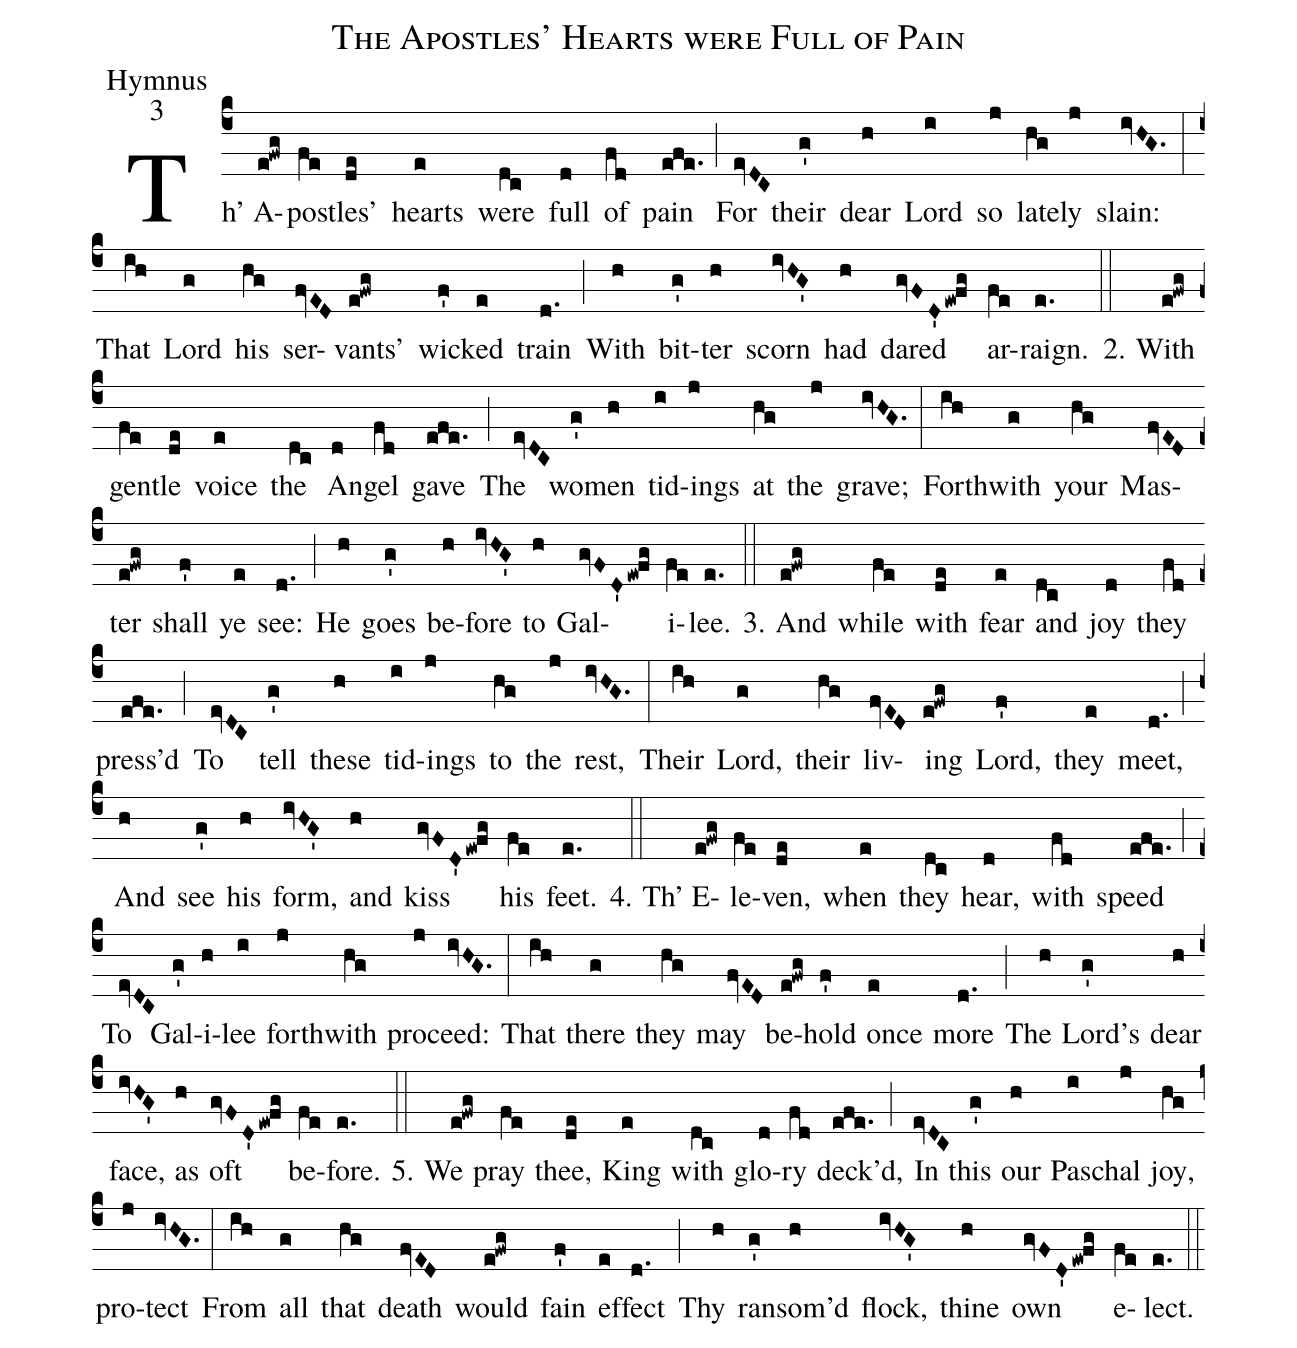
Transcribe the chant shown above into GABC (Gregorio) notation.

name: The Apostles' Hearts were Full of Pain;
office-part: Hymnus;
mode: 3;
%%
(c4)Th' A(e!fwg)po(fe)stles'(de) hearts(e) were(dc) full(d) of(fd) pain(efe.) (;)

For(evDC) their(g') dear(h) Lord(i) so(j) late(hg)ly(j) slain:(ivHG.) (:)

That(ih) Lord(g) his(hg) ser(fvED)vants'(e!fwg) wick(f')ed(e) train(d.) (;)

With(h) bit(g')ter(h) scorn(ivHG') had(h) dared(gvFD'ew!fg) ar(fe)raign.(e.) (::)

2. With(e!fwg) gen(fe)tle(de) voice(e) the(dc) An(d)gel(fd) gave(efe.) (;)

The(evDC) wom(g')en(h) tid(i)ings(j) at(hg) the(j) grave;(ivHG.) (:)

Forth(ih)with(g) your(hg) Mas(fvED)ter(e!fwg) shall(f') ye(e) see:(d.) (;)

He(h) goes(g') be(h)fore(ivHG') to(h) Gal(gvFD'ew!fg)i(fe)lee.(e.) (::)

3. And(e!fwg) while(fe) with(de) fear(e) and(dc) joy(d) they(fd) press'd(efe.) (;)

To(evDC) tell(g') these(h) tid(i)ings(j) to(hg) the(j) rest,(ivHG.) (:)

Their(ih) Lord,(g) their(hg) liv(fvED)ing(e!fwg) Lord,(f') they(e) meet,(d.) (;)

And(h) see(g') his(h) form,(ivHG') and(h) kiss(gvFD'ew!fg) his(fe) feet.(e.) (::)

4. Th' E(e!fwg)le(fe)ven,(de) when(e) they(dc) hear,(d) with(fd) speed(efe.) (;)

To(evDC) Gal(g')i(h)lee(i) forth(j)with(hg) pro(j)ceed:(ivHG.) (:)

That(ih) there(g) they(hg) may(fvED) be(e!fwg)hold(f') once(e) more(d.) (;)

The(h) Lord's(g') dear(h) face,(ivHG') as(h) oft(gvFD'ew!fg) be(fe)fore.(e.) (::)

5. We(e!fwg) pray(fe) thee,(de) King(e) with(dc) glo(d)ry(fd) deck'd,(efe.) (;)

In(evDC) this(g') our(h) Pas(i)chal(j) joy,(hg) pro(j)tect(ivHG.) (:)

From(ih) all(g) that(hg) death(fvED) would(e!fwg) fain(f') ef(e)fect(d.) (;)

Thy(h) ran(g')som'd(h) flock,(ivHG') thine(h) own(gvFD'ew!fg) e(fe)lect.(e.) (::)
